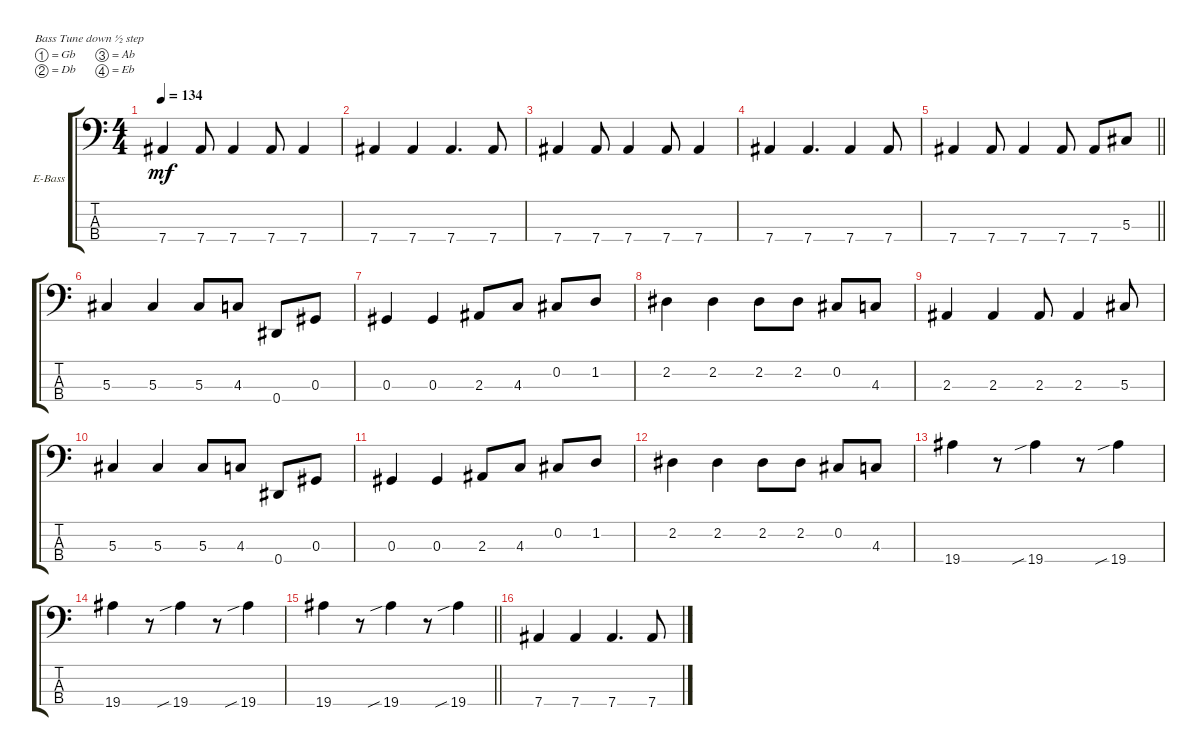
\bracketExtendMode groupsimilarinstruments
\firstSystemTrackNameOrientation horizontal
\otherSystemsTrackNameOrientation horizontal
\track ("Bass" "E-Bass") {instrument electricbassfinger}
\staff {score tabs}
\tuning (Gb2 Db2 Ab1 Eb1)
\ts (4 4)
\scale
0.245232
\tempo 134
\accidentals auto
\clef f4
\ottava regular
\simile none
\scale
0.268405
\ks c
7.4.4{dy mf} 7.4.8 7.4.4 7.4.8 7.4.4 |
\scale
0.254768
\scale
0.231595 7.4.4 7.4.4 7.4.4{d} 7.4.8 |
\scale
0.245232
\scale
0.268405 7.4.4 7.4.8 7.4.4 7.4.8 7.4.4 |
\scale
0.254768
\scale
0.231595 7.4.4 7.4.4{d} 7.4.4 7.4.8 |
\scale
0.223881
\scale
0.26475
\barLineRight lightlight
7.4.4 7.4.8 7.4.4 7.4.8 7.4.8 5.3.8 |
\scale
0.320896
\scale
0.228442 5.3.4 5.3.4 5.3.8 4.3.8 0.4.8 0.3.8 |
\scale
0.236318
\scale
0.26475 0.3.4 0.3.4 2.3.8 4.3.8 0.2.8 1.2.8 |
\scale
0.218905
\scale
0.242057 2.2.4 2.2.4 2.2.8 2.2.8 0.2.8 4.3.8 |
\scale
0.327168
\scale
0.247604 2.3.4 2.3.4 2.3.8 2.3.4 5.3.8 |
\scale
0.242775
\scale
0.241214 5.3.4 5.3.4 5.3.8 4.3.8 0.4.8 0.3.8 |
\scale
0.22659
\scale
0.255591 0.3.4 0.3.4 2.3.8 4.3.8 0.2.8 1.2.8 |
\scale
0.203468
\scale
0.255591 2.2.4 2.2.4 2.2.8 2.2.8 0.2.8 4.3.8 |
\scale
0.30167
\scale
0.22929 19.4.4 r.8 19.4{sib}.4 r.8 19.4{sib}.4 |
\scale
0.30167
\scale
0.273669 19.4.4 r.8 19.4{sib}.4 r.8 19.4{sib}.4 |
\scale
0.201461
\scale
0.273669
\barLineRight lightlight
19.4.4 r.8 19.4{sib}.4 r.8 19.4{sib}.4 |
\scale
0.195198
\scale
0.223373 7.4.4 7.4.4 7.4.4{d} 7.4.8
